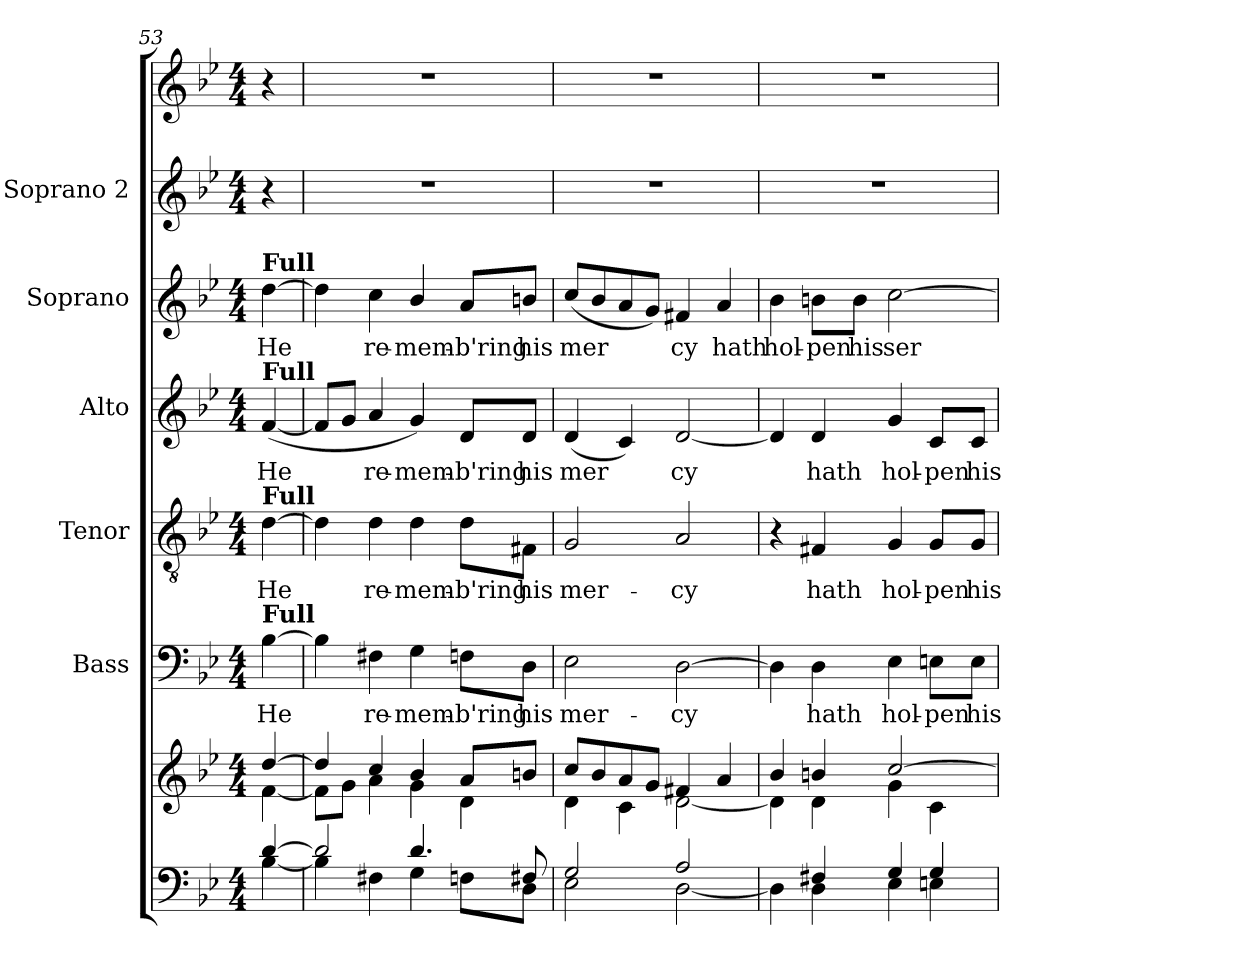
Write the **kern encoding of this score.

**kern	**kern	**kern	**text	**kern	**text	**kern	**text	**kern	**text	**kern	**kern
*part7	*part6	*part5	*part5	*part4	*part4	*part3	*part3	*part2	*part2	*part1	*part1
*staff8	*staff7	*staff6	*staff6	*staff5	*staff5	*staff4	*staff4	*staff3	*staff3	*staff2	*staff1
*	*	*I"Bass	*	*I"Tenor	*	*I"Alto	*	*I"Soprano	*	*I"Soprano 2	*
*	*	*I'B	*	*I'T	*	*I'A	*	*I'S	*	*	*
*clefF4	*clefG2	*clefF4	*	*clefGv2	*	*clefG2	*	*clefG2	*	*clefG2	*clefG2
*k[b-e-]	*k[b-e-]	*k[b-e-]	*	*k[b-e-]	*	*k[b-e-]	*	*k[b-e-]	*	*k[b-e-]	*k[b-e-]
*B-:	*B-:	*B-:	*	*B-:	*	*B-:	*	*B-:	*	*B-:	*B-:
*M4/4	*M4/4	*M4/4	*	*M4/4	*	*M4/4	*	*M4/4	*	*M4/4	*M4/4
=53	=53	=53	=53	=53	=53	=53	=53	=53	=53	=53	=53
*^	*^	*	*	*	*	*	*	*	*	*	*
!	!	!	!	!	!	!	!	!	!	!LO:TX:a:B:t=Full	!	!	!
!	!	!	!	!	!	!	!	!LO:TX:a:B:t=Full	!	!	!	!	!
!	!	!	!	!	!	!LO:TX:a:B:t=Full	!	!	!	!	!	!	!
!	!	!	!	!LO:TX:a:B:t=Full	!	!	!	!	!	!	!	!	!
!	!	!	!	!	!LO:LY:b	!	!LO:LY:b	!	!LO:LY:b	!	!LO:LY:b	!	!
[4d/	[4B-\	[4dd/	[4f\	[4B-\	He	[4d\	He	(<[4f/	He	[4dd\	He	4r	4r
=54	=54	=54	=54	=54	=54	=54	=54	=54	=54	=54	=54	=54	=54
2d/]	4B-\]	4dd/]	8f\L]	4B-\]	.	4d\]	.	8f/L]	.	4dd\]	.	1r	1r
.	.	.	8g\J	.	.	.	.	8g/J	.	.	.	.	.
!	!	!	!	!	!LO:LY:b	!	!LO:LY:b	!	!LO:LY:b	!	!LO:LY:b	!	!
.	4F#X\	4cc/	4a\	4F#X\	re-	4d\	re-	4a/	re-	4cc\	re-	.	.
!	!	!	!	!	!LO:LY:b	!	!LO:LY:b	!	!LO:LY:b	!	!LO:LY:b	!	!
4.d/	4G\	4b-/	4g\	4G\	-mem-	4d\	-mem-	4g/)	-mem-	4b-/	-mem-	.	.
!	!	!	!	!	!LO:LY:b	!	!LO:LY:b	!	!LO:LY:b	!	!LO:LY:b	!	!
.	8Fn\L	8a/L	4d\	8Fn\L	-b'ring	8d\L	-b'ring	8d/L	-b'ring	8a/L	-b'ring	.	.
!	!	!	!	!	!LO:LY:b	!	!LO:LY:b	!	!LO:LY:b	!	!LO:LY:b	!	!
8F#X/	8D\J	8bn/J	.	8D\J	his	8F#X\J	his	8d/J	his	8bn/J	his	.	.
=55	=55	=55	=55	=55	=55	=55	=55	=55	=55	=55	=55	=55	=55
!	!	!	!	!	!LO:LY:b	!	!LO:LY:b	!	!LO:LY:b	!	!LO:LY:b	!	!
2G/	2E-\	8cc/L	4d\	2E-\	mer-	2G/	mer-	(<4d/	mer­	(<8cc/L	mer­	1r	1r
.	.	8b-i/	.	.	.	.	.	.	.	8b-i/	.	.	.
.	.	8a/	4c\	.	.	.	.	4c/)	.	8a/	.	.	.
.	.	8g/J	.	.	.	.	.	.	.	8g/J)	.	.	.
!	!	!	!	!	!LO:LY:b	!	!LO:LY:b	!	!LO:LY:b	!	!LO:LY:b	!	!
2A/	[2D\	4f#X/	[2d\	[2D\	-cy	2A/	-cy	[2d/	cy	4f#X/	cy	.	.
!	!	!	!	!	!	!	!	!	!	!	!LO:LY:b	!	!
.	.	4a/	.	.	.	.	.	.	.	4a/	hath	.	.
!!LO:PB:g=z
=56	=56	=56	=56	=56	=56	=56	=56	=56	=56	=56	=56	=56	=56
!	!	!	!	!	!	!	!	!	!	!	!LO:LY:b	!	!
4ryy	4D\]	4b-/	4d\]	4D\]	.	4r	.	4d/]	.	4b-\	hol-	1r	1r
!	!	!	!	!	!LO:LY:b	!	!LO:LY:b	!	!LO:LY:b	!	!LO:LY:b	!	!
4F#X/	4D\	4bn/	4d\	4D\	hath	4F#X/	hath	4d/	hath	8bn\L	-pen	.	.
!	!	!	!	!	!	!	!	!	!	!	!LO:LY:b	!	!
.	.	.	.	.	.	.	.	.	.	8b\J	his	.	.
!	!	!	!	!	!LO:LY:b	!	!LO:LY:b	!	!LO:LY:b	!	!LO:LY:b	!	!
4G/	4E-\	[2cc/	4g\	4E-\	hol-	4G/	hol-	4g/	hol-	[2cc\	ser­	.	.
!	!	!	!	!	!LO:LY:b	!	!LO:LY:b	!	!LO:LY:b	!	!	!	!
4G/	4En\	.	4c\	8En\L	-pen	8G/L	-pen	8c/L	-pen	.	.	.	.
!	!	!	!	!	!LO:LY:b	!	!LO:LY:b	!	!LO:LY:b	!	!	!	!
.	.	.	.	8E\J	his	8G/J	his	8c/J	his	.	.	.	.
*v	*v	*	*	*	*	*	*	*	*	*	*	*	*
*	*v	*v	*	*	*	*	*	*	*	*	*	*
=	=	=	=	=	=	=	=	=	=	=	=
*-	*-	*-	*-	*-	*-	*-	*-	*-	*-	*-	*-
